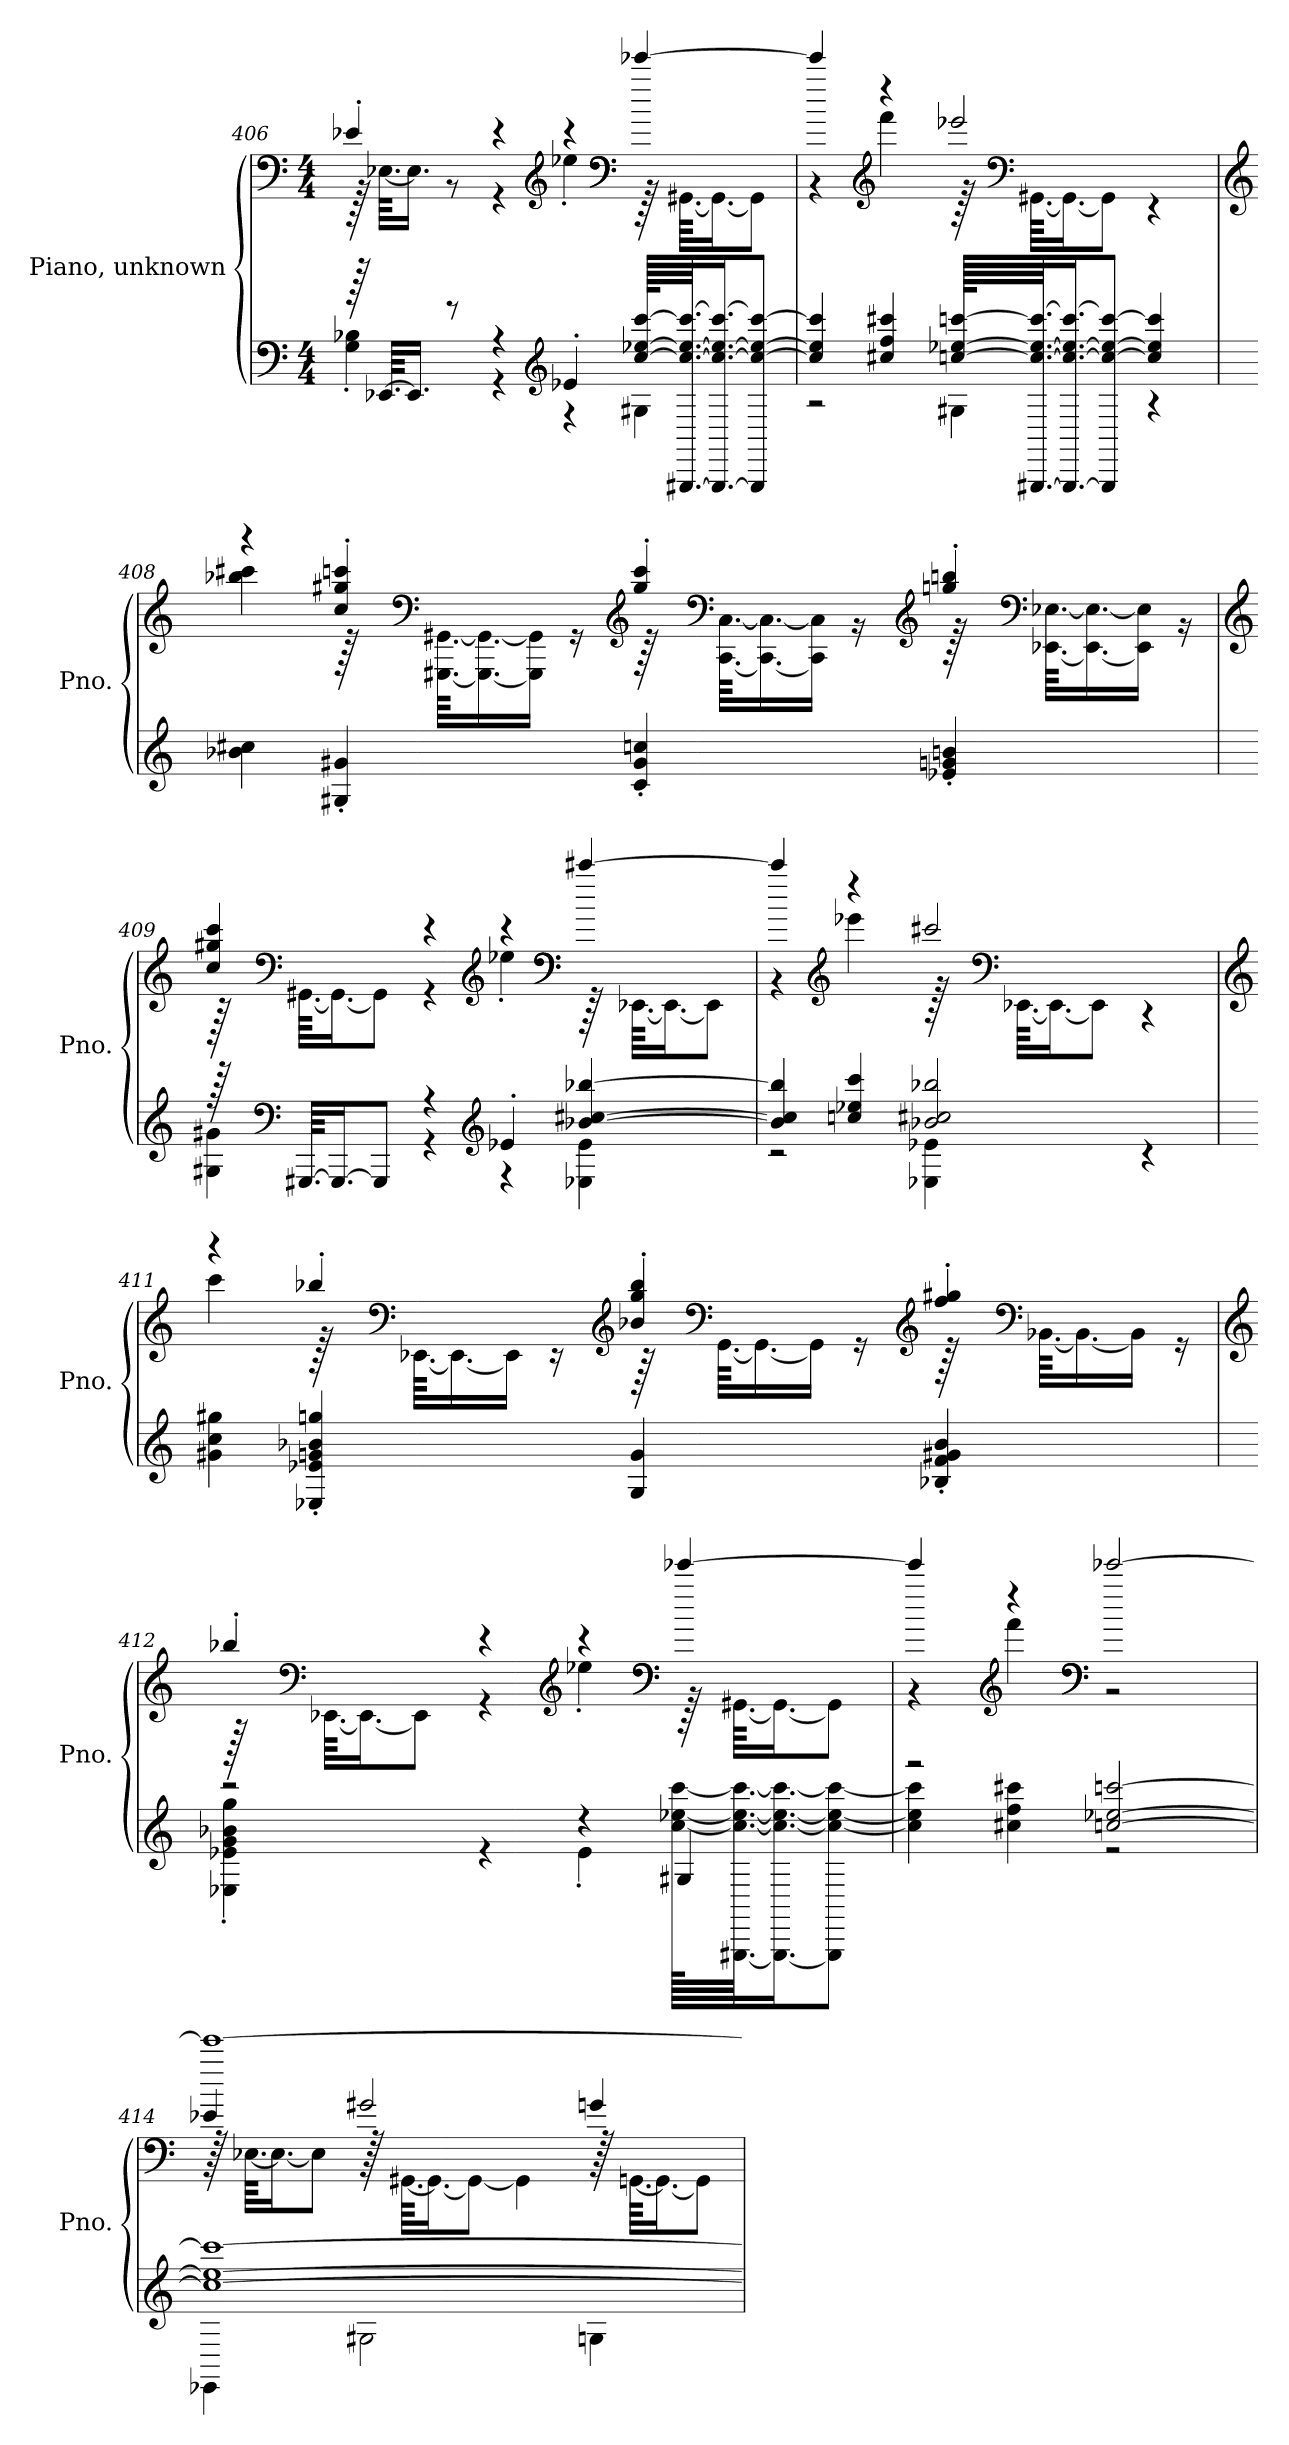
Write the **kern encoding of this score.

**kern	**kern
*part1	*part1
*staff2	*staff1
*I"Piano, unknown	*
*I'Pno.	*
!!LO:PB:g=z
*clefF4	*clefF4
*k[]	*k[]
*M4/4	*M4/4
=406	=406
*^	*^
128r	4G\' 4B-X\'	4e-X'/	128r
[64.EE-X/KKLL	.	.	[64.E-X\KKLL
16.EE-/JJ]	.	.	16.E-\JJ]
8r	.	.	8r
4r	4r	4r	4r
*clefG2	*	*clefG2	*
4e-X'/	4r	4r	4ee-X'\
*	*	*clefF4	*
[128cc/ [128ee-X/ [128ccc/KLLLL	4G#X\	[4eee-X/	128r
[64.GGG#X/ 64.cc/_ 64.ee-/_ 64.ccc/_JJ	.	.	[64.GG#X\KKLL
16.GGG#/_ 16.cc/_ 16.ee-/_ 16.ccc/_J	.	.	16.GG#\J_
8GGG#/] 8cc/_ 8ee-/_ 8ccc/_J	.	.	8GG#\J]
=407	=407	=407	=407
4cc/] 4ee-/] 4ccc/]	2r	4eee-/]	4r
*	*	*clefG2	*
4cc#X/ 4ff/ 4ccc#X/	.	4r	4fff\
[128ccn/ [128ee-X/ [128cccn/KLLLL	4G#X\	2eee-X/	128r
*	*	*clefF4	*
[64.GGG#X/ 64.cc/_ 64.ee-/_ 64.ccc/_JJ	.	.	[64.GG#X\KKLL
16.GGG#/_ 16.cc/_ 16.ee-/_ 16.ccc/_J	.	.	16.GG#\J_
8GGG#/] 8cc/_ 8ee-/_ 8ccc/_J	.	.	8GG#\J]
4cc/] 4ee-/] 4ccc/]	4r	.	4r
*v	*v	*	*
!!LO:LB:g=z	!!
=408	=408	=408
*	*clefG2	*
4b-X\ 4cc#X\	4r	4bb-X\ 4ccc#X\
4G#X/' 4g#X/'	4cc/' 4gg#X/' 4cccn/'	128r
*	*clefF4	*
.	.	[64.GGG#X\ [64.GG#X\KKLL
.	.	16.GGG#\_ 16.GG#\_
.	.	16GGG#\] 16GG#\]JJ
.	.	16r
*	*clefG2	*
4c/' 4g#/' 4ccn/'	4gg#/' 4ccc/'	128r
*	*clefF4	*
.	.	[64.CC\ [64.C\KKLL
.	.	16.CC\_ 16.C\_
.	.	16CC\] 16C\]JJ
.	.	16r
*	*clefG2	*
4e-X/' 4gn/' 4bn/'	4ggn/' 4bbn/'	128r
*	*clefF4	*
.	.	[64.EE-X\ [64.E-X\KKLL
.	.	16.EE-\_ 16.E-\_
.	.	16EE-\] 16E-\]JJ
.	.	16r
!!LO:LB:g=z	!!
=409	=409	=409
*	*clefG2	*
*^	*	*
128r	4G#X\ 4g#X\	4cc/ 4gg#X/ 4ccc/	128r
*clefF4	*	*clefF4	*
[64.GGG#X/KKLL	.	.	[64.GG#X\KKLL
16.GGG#/J_	.	.	16.GG#\J_
8GGG#/J]	.	.	8GG#\J]
4r	4r	4r	4r
*clefG2	*	*clefG2	*
4e-X'/	4r	4r	4ee-X'\
*	*	*clefF4	*
[4b-X/ [4cc#X/ [4bb-X/	4E-X\ 4e-\	[4ccc#X/	128r
.	.	.	[64.EE-X\KKLL
.	.	.	16.EE-\J_
.	.	.	8EE-\J]
=410	=410	=410	=410
4b-/] 4cc#/] 4bb-/]	2r	4ccc#/]	4r
*	*	*clefG2	*
4ccn/ 4ee-X/ 4ccc/	.	4r	4eee-X\
2b-X/ 2cc#X/ 2bb-X/	4E-X\ 4e-X\	2ccc#X/	128r
*	*	*clefF4	*
.	.	.	[64.EE-X\KKLL
.	.	.	16.EE-\J_
.	.	.	8EE-\J]
.	4r	.	4r
*v	*v	*	*
!!LO:LB:g=z	!!
=411	=411	=411
*	*clefG2	*
4g#X\ 4cc\ 4gg#X\	4r	4ccc\
4E-X/' 4e-X/' 4gn/' 4b-X/' 4ggn/'	4bb-X'/	128r
*	*clefF4	*
.	.	[64.EE-X\KKLL
.	.	16.EE-\_
.	.	16EE-\JJ]
.	.	16r
*	*clefG2	*
4G/ 4g/	4b-X/' 4gg/' 4bb-/'	128r
*	*clefF4	*
.	.	[64.GG\KKLL
.	.	16.GG\_
.	.	16GG\JJ]
.	.	16r
*	*clefG2	*
4B-X/' 4f/' 4g#X/' 4b-/'	4ff/' 4gg#X/'	128r
*	*clefF4	*
.	.	[64.BB-X\KKLL
.	.	16.BB-\_
.	.	16BB-\JJ]
.	.	16r
!!LO:LB:g=z	!!
=412	=412	=412
*	*clefG2	*
*^	*	*
2r	4E-X\' 4e-X\' 4g\' 4b-X\' 4gg\'	4bb-X'/	128r
*	*	*clefF4	*
.	.	.	[64.EE-X\KKLL
.	.	.	16.EE-\J_
.	.	.	8EE-\J]
.	4r	4r	4r
*	*	*clefG2	*
4r	4e-'\	4r	4ee-X'\
*	*	*clefF4	*
4G#X/	[128cc\ [128ee-X\ [128ccc\KLLLL	[4eee-X/	128r
.	[64.GGG#X\ 64.cc\_ 64.ee-\_ 64.ccc\_JJ	.	[64.GG#X\KKLL
.	16.GGG#\_ 16.cc\_ 16.ee-\_ 16.ccc\_J	.	16.GG#\J_
.	8GGG#\] 8cc\_ 8ee-\_ 8ccc\_J	.	8GG#\J]
=413	=413	=413	=413
2r	4cc\] 4ee-\] 4ccc\]	4eee-/]	4r
*	*	*clefG2	*
.	4cc#X\ 4ff\ 4ccc#X\	4r	4fff\
*	*	*clefF4	*
[2ccn/ [2ee-X/ [2cccn/	2r	[2eee-X/	2r
!!LO:LB:g=z
=414	=414	=414	=414
*	*	*	*^
1cc_ 1ee-_ 1ccc_	4EE-X\	1eee-_	128r	4e-X/
.	.	.	[64.E-X\KKLL	.
.	.	.	16.E-\J_	.
.	.	.	8E-\J]	.
.	2G#X\	.	128r	2g#X/
.	.	.	[64.GG#X\KKLL	.
.	.	.	16.GG#\J_	.
.	.	.	8GG#\J_	.
.	.	.	4GG#\]	.
.	4Gn\	.	128r	4gn/
.	.	.	[64.GGn\KKLL	.
.	.	.	16.GG\J_	.
.	.	.	8GG\J]	.
*v	*v	*	*	*
*	*v	*v	*v
=	=
*-	*-
